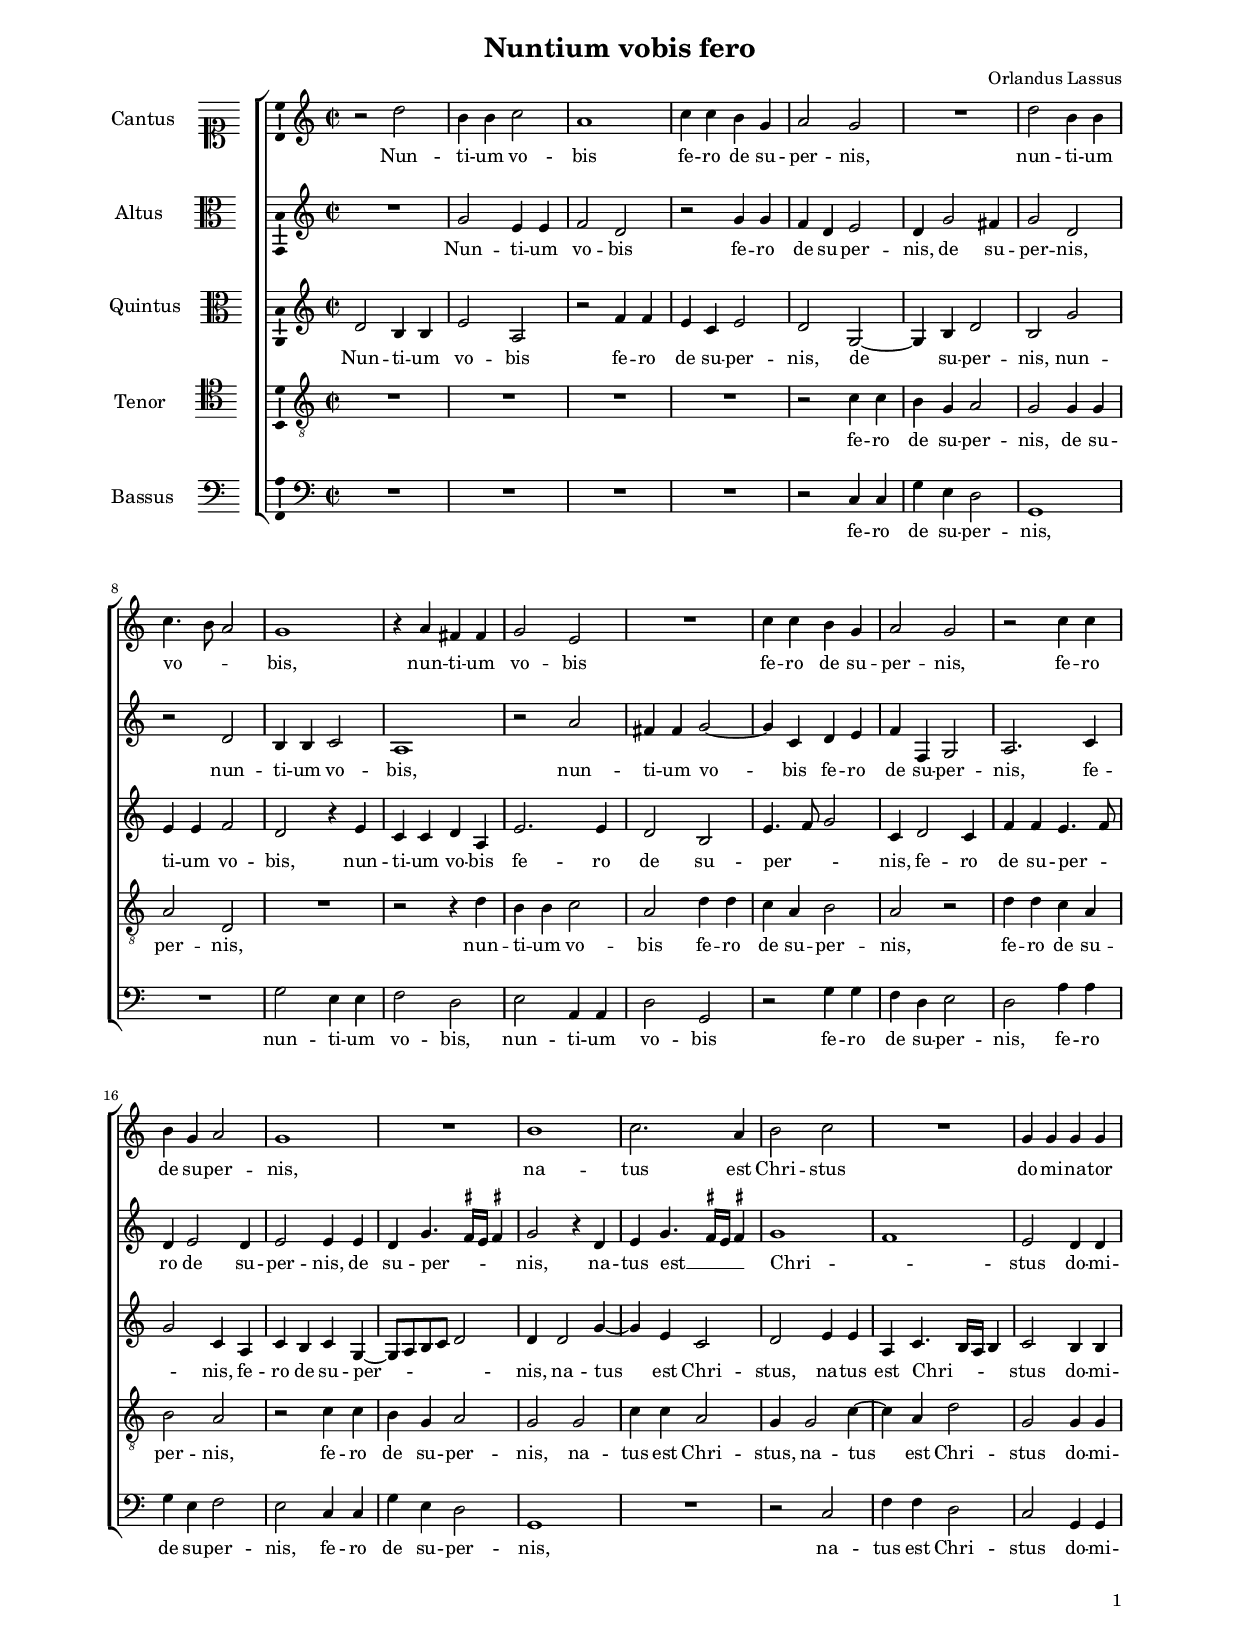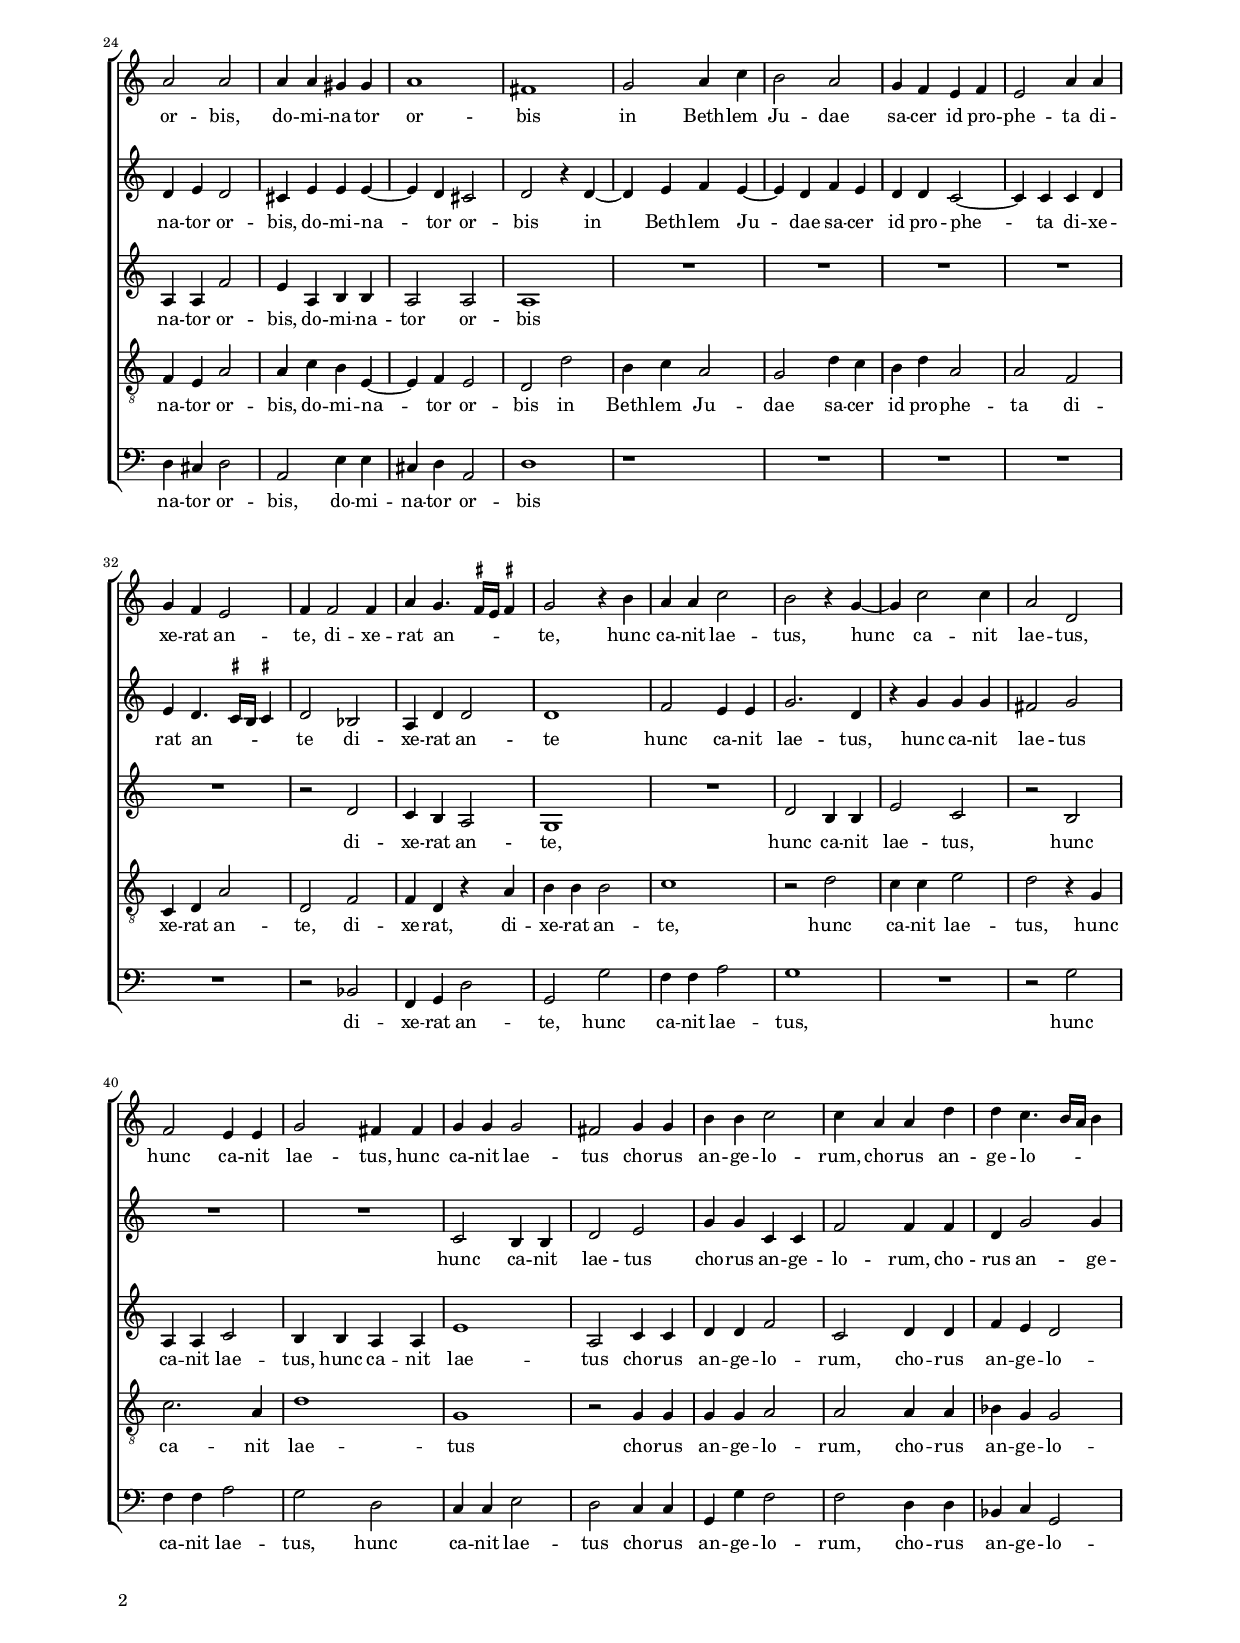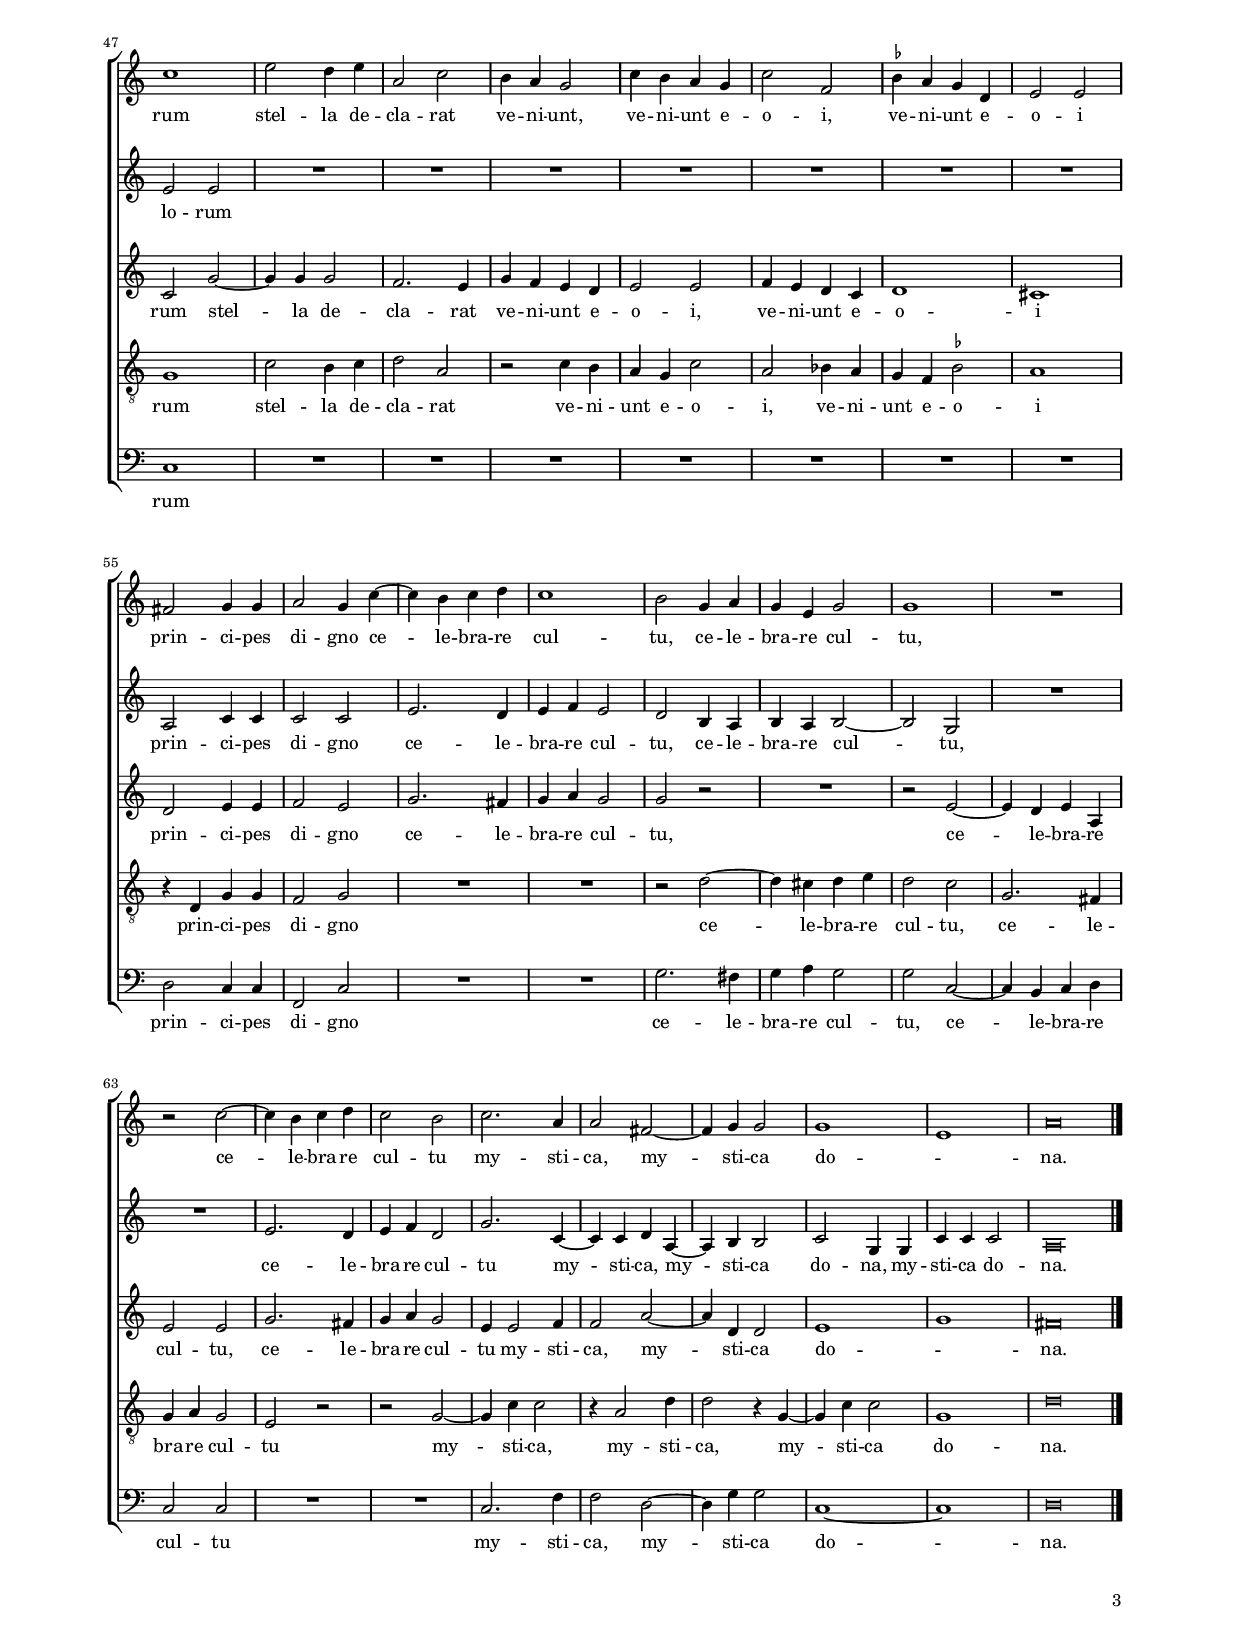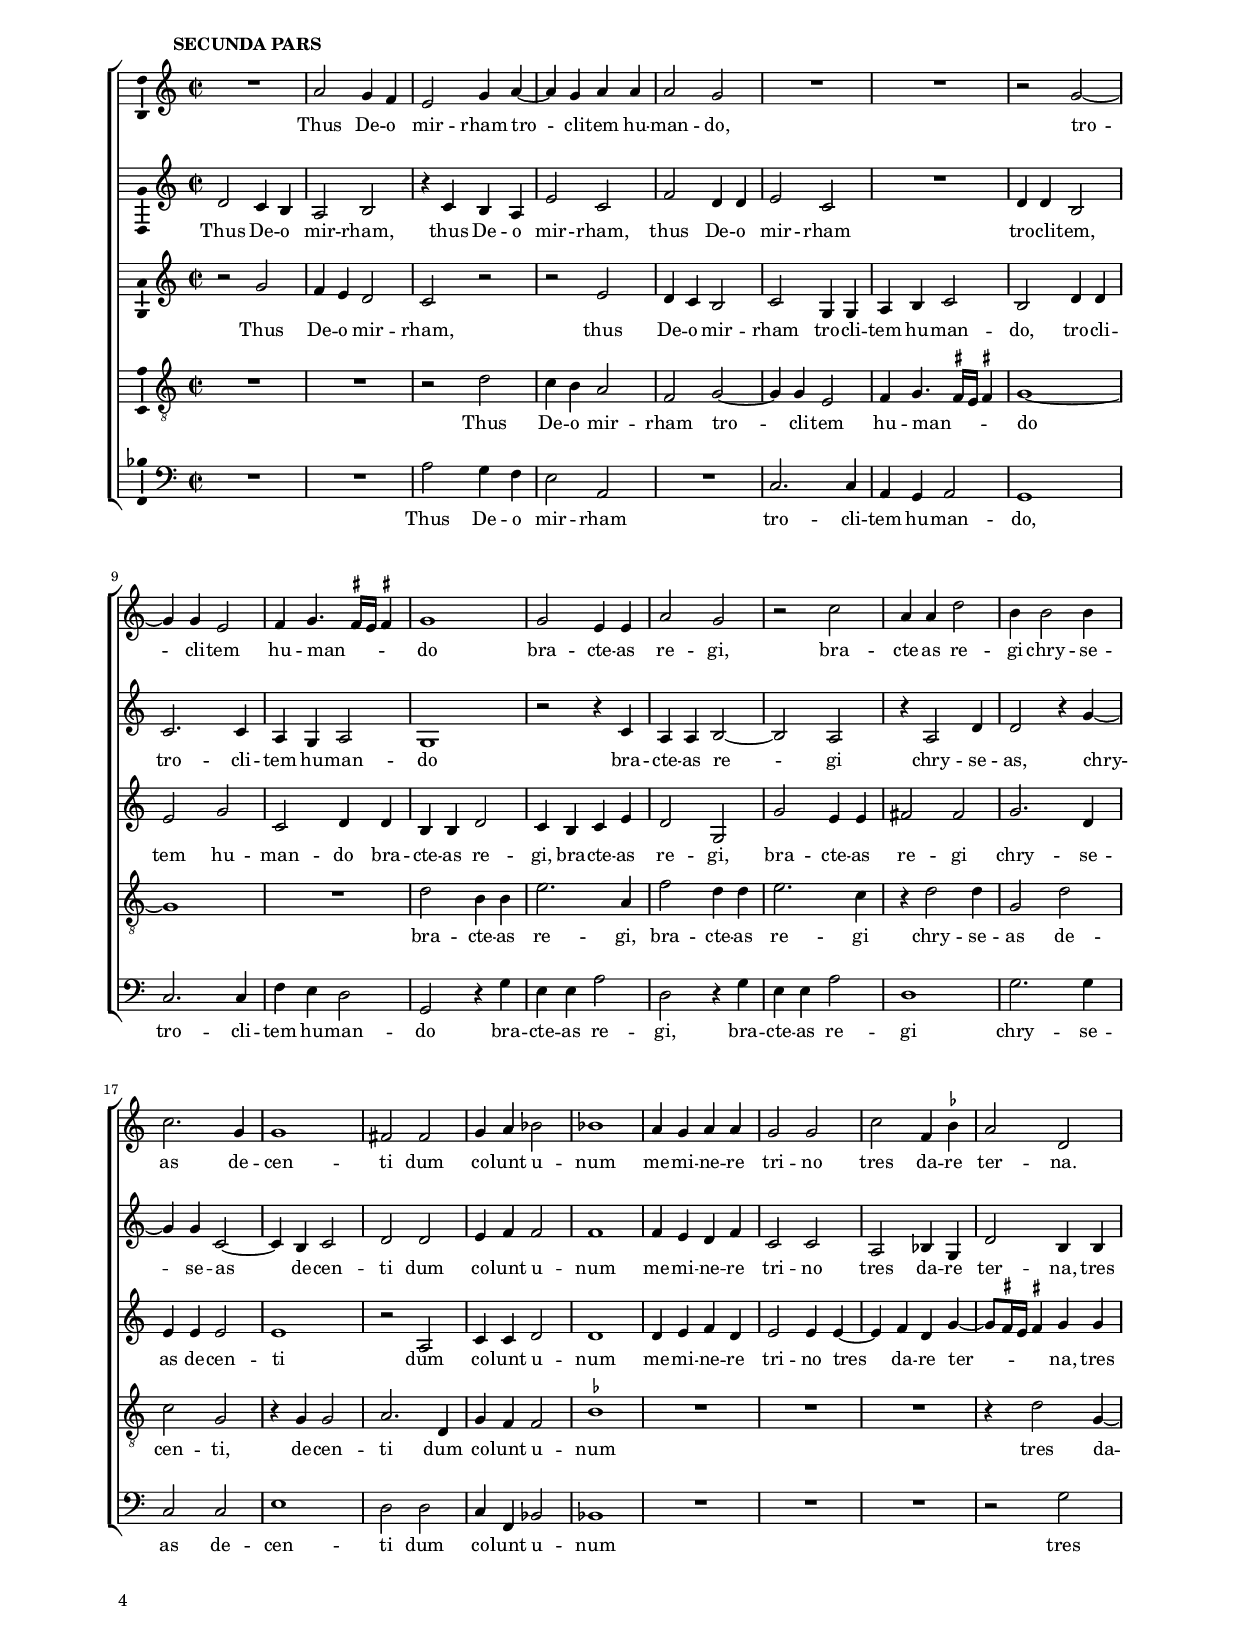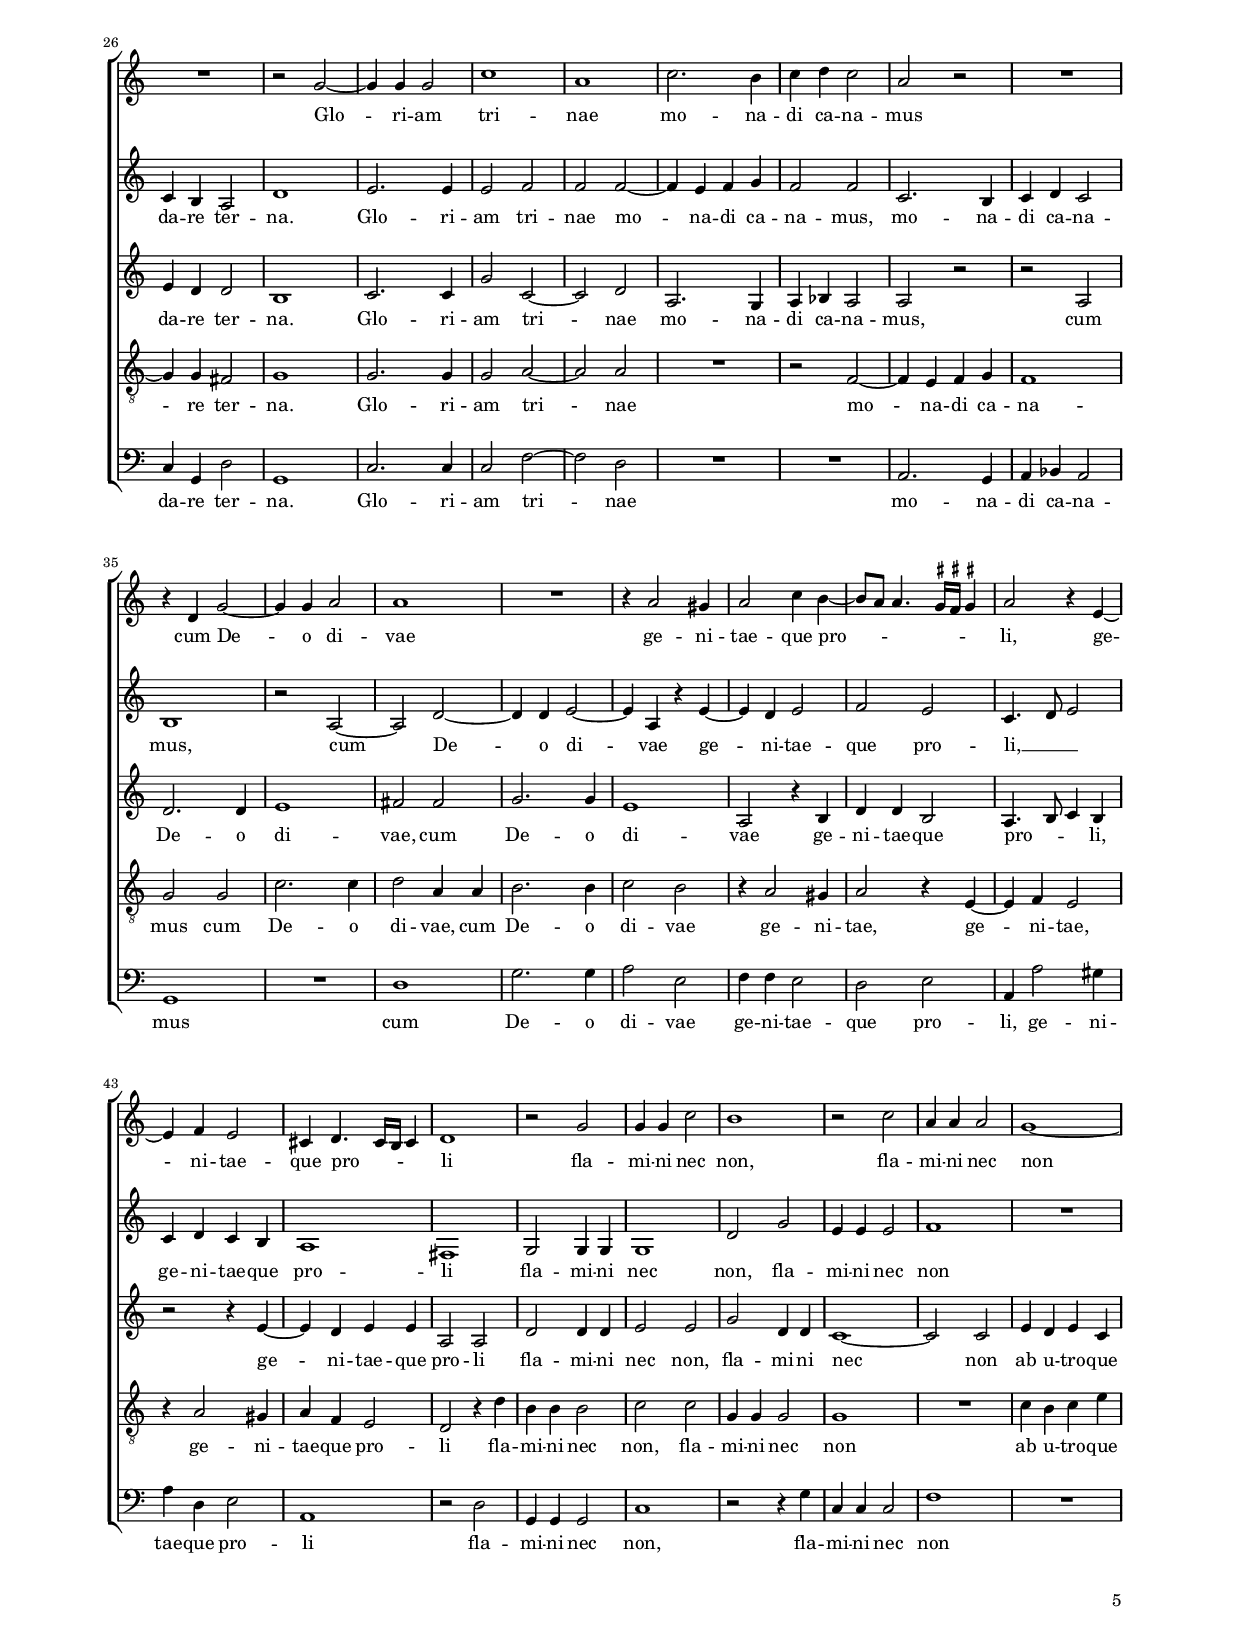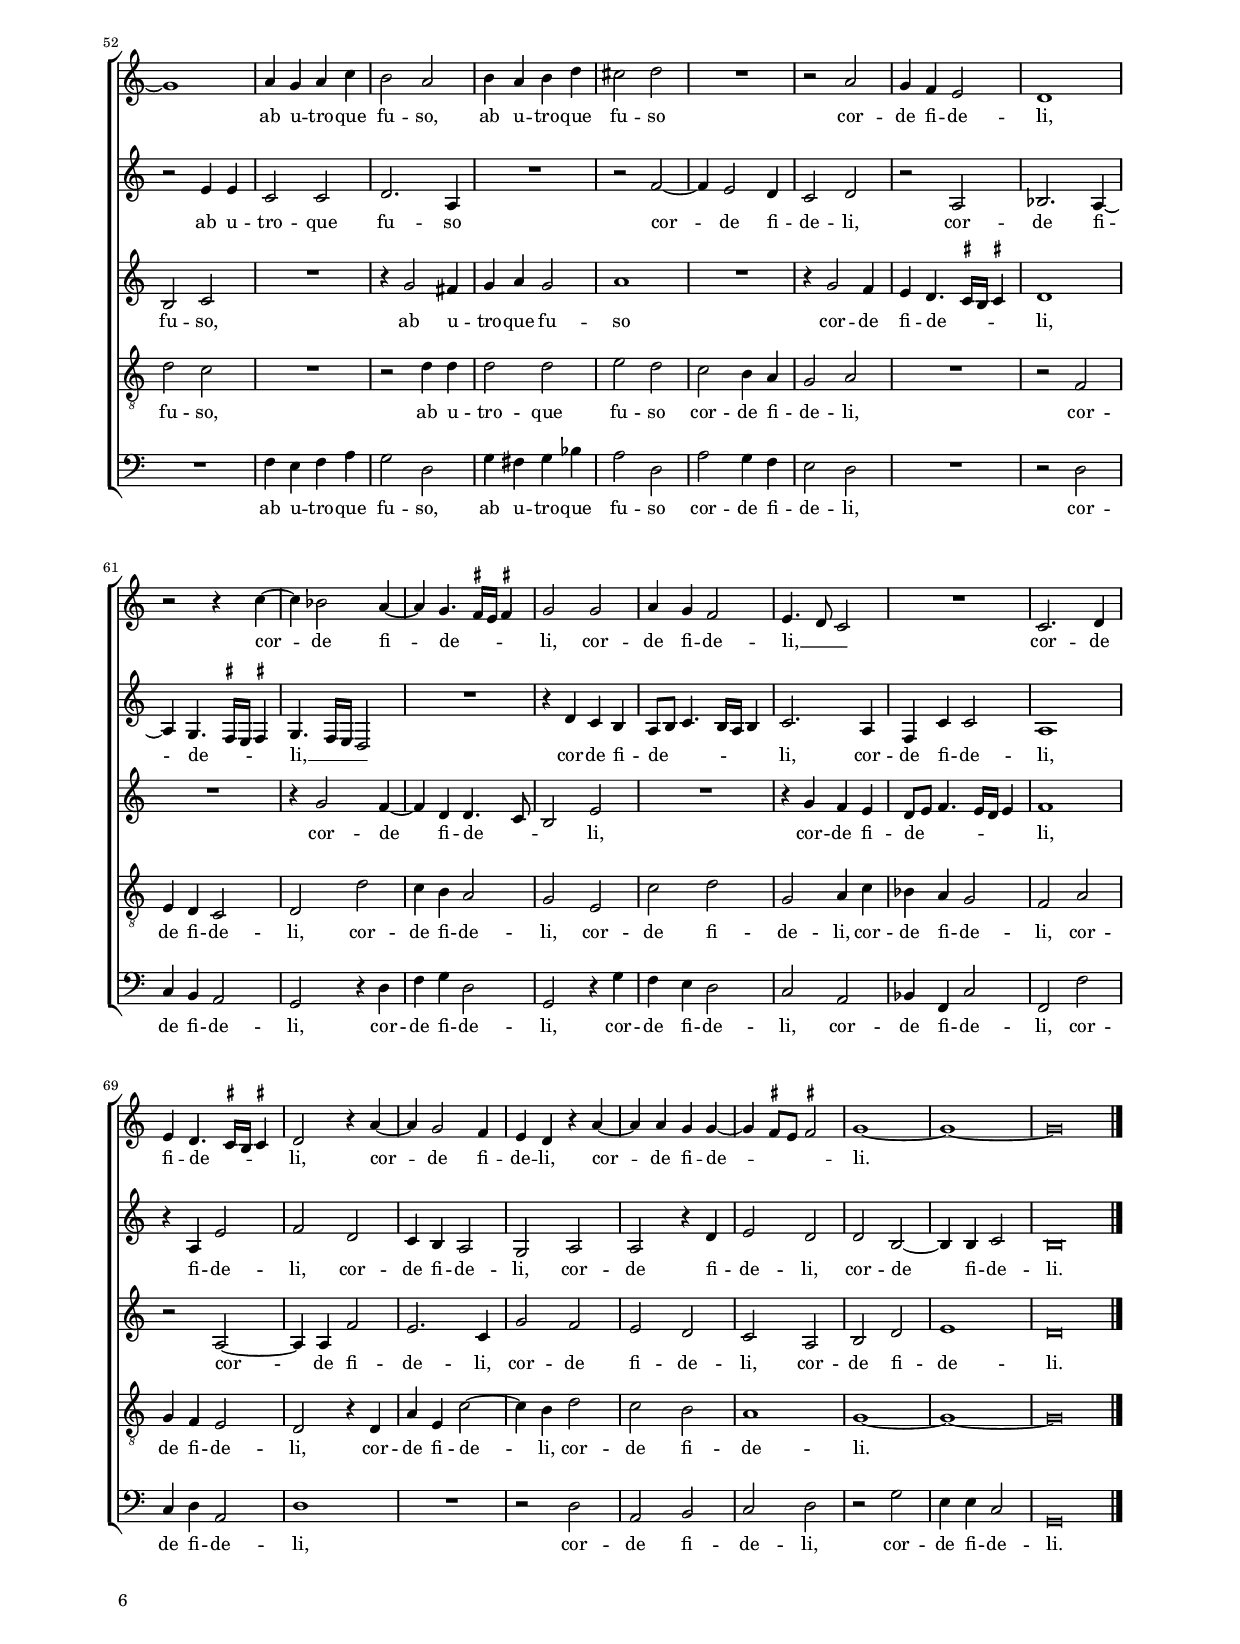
\header
{
  title="Nuntium vobis fero"
  composer="Orlandus Lassus"
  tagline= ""
}

\version "2.24.0"
\include "deutsch.ly"
#(set-global-staff-size 15)
% #(set-default-paper-size "letter")
#(ly:set-option 'point-and-click #f)

	
	ficta = { \once \set suggestAccidentals = ##t }
	
	forget = #(define-music-function (music) (ly:music?) #{
		\accidentalStyle forget
		$music
		\accidentalStyle default
		#})
	


\paper
	{
	top-margin = 1.8 \cm
	bottom-margin = 1.2 \cm
	left-margin = 2 \cm
	right-margin = 2 \cm
	ragged-bottom = ##f
	ragged-last-bottom = ##f
	print-page-number = ##f
	score-system-spacing = #'((basic-distance . 16) (minimum-distance . 14) (padding . 5) (strechability . 150))
	system-system-spacing = #'((basic-distance . 16) (minimum-distance . 14) (padding . 5) (strechability . 150))
	oddFooterMarkup=\markup   \fill-line { "" \fromproperty #'page:page-number-string }
	evenFooterMarkup=\markup  \fill-line { \fromproperty #'page:page-number-string "" }
	last-bottom-spacing = #'((basic-distance . 12) (minimum-distance . 7) (padding . 4))
	systems-per-page = 3
%	min-systems-per-page = 3
	}

global = {
	\key c \major
	\time 2/2
	\skip 1*70
	\set Score.measureLength = #(ly:make-moment 2/1)
	\skip 1*2 \bar "|." \pageBreak
	}
	

incipitcantus = \markup { \score {
	{
	\set Staff.instrumentName = \markup { \fontsize #1 "Cantus" }
	\key c \major
	\clef soprano
	s4 \bar ""
	}
	\layout  {
	raggedright = ##t
	indent = 1.8 \cm
	line-width = 2.5 \cm
	\context { \Staff \remove Time_signature_engraver }
	\override Staff.Clef.Y-extent = #'(0 . 0)
	}} \hspace #1 }
      
      
incipitaltus = \markup { \score {
	{
	\set Staff.instrumentName = \markup { \fontsize #1 "Altus" }
	\key c \major
	\clef alto
	s4 \bar ""
	}
	\layout  {
	raggedright = ##t
	indent = 1.8 \cm
	line-width = 2.5 \cm
	\context { \Staff \remove Time_signature_engraver }
	\override Staff.Clef.Y-extent = #'(0 . 0)
	}} \hspace #1 }

      
incipitquintus = \markup { \score {
	{
	\set Staff.instrumentName = \markup { \fontsize #1 "Quintus" }
	\key c \major
	\clef alto
	s4 \bar ""
	}
	\layout  {
	raggedright = ##t
	indent = 1.8 \cm
	line-width = 2.5 \cm
	\context { \Staff \remove Time_signature_engraver }
	\override Staff.Clef.Y-extent = #'(0 . 0)
	}} \hspace #1 }


incipittenor = \markup { \score {
	{
	\set Staff.instrumentName = \markup { \fontsize #1 "Tenor" }
	\key c \major
	\clef tenor
	s4 \bar ""
	}
	\layout  {
	raggedright = ##t
	indent = 1.8 \cm
	line-width = 2.5 \cm
	\context { \Staff \remove Time_signature_engraver }
	\override Staff.Clef.Y-extent = #'(0 . 0)
	}} \hspace #1 }
      
      
incipitbassus = \markup { \score {
	{
	\set Staff.instrumentName = \markup { \fontsize #1 "Bassus" }
	\key c \major
	\clef bass
	s4 \bar ""
	}
	\layout  {
	raggedright = ##t
	indent = 1.8 \cm
	line-width = 2.5 \cm
	\context { \Staff \remove Time_signature_engraver }
	\override Staff.Clef.Y-extent = #'(0 . 0)
	}} \hspace #1 }


cantus =  \relative c''
	{
	r2 d h4 h c2
	a1 c4 c h g
	a2 g R1
	d'2 h4 h c4. h8 a2
%5
	g1 r4 a fis fis |
	g2 e R1
	c'4 c h g a2 g
	r2 c4 c h g a2
	g1 R
%10
	h1 c2. a4 |
	h2 c R1
	g4 g g g a2 a
	a4 a gis gis a1
	fis1 g2 a4 c
%15
	h2 a g4 f e f |
	e2 a4 a g f e2
	f4 f2 f4 a g4. \ficta fis16 e \ficta fis!4
	g2 r4 h a a c2
	h2 r4 g4~ g4 c2 c4
%20
	a2 d, f e4 e |
	g2 fis4 fis g g g2
	fis2 g4 g h h c2
	c4 a a d d c4. h16 a h4
	c1 e2 d4 e
%25
	a,2 c h4 a g2 |
	c4 h a g c2 f,
	\ficta b4 a g d e2 e
	fis2 g4 g a2 g4 c~
	c4 h c d c1
%30
	h2 g4 a g e g2 |
	g1 R
	r2 c2~ c4 h4 c d
	c2 h c2. a4
	a2 fis~ fis4 g4 g2
%35
	g1 e |
	a\breve |
	}


altus =  \relative c'
	{
	R1 g'2 e4 e
	f2 d r g4 g
	f4 d e2 d4 g2 fis4
	g2 d r d
%5
	h4 h c2 a1 |
	r2 a' fis4 fis g2~
	g4 c, d e f f, g2
	a2. c4 d e2 d4
	e2 e4 e d g4. \ficta fis16 e \ficta fis!4
%10
	g2 r4 d e g4. \ficta fis16 e \ficta fis!4 |
	g1 f
	e2 d4 d d e d2
	cis4 e e e~ e4 d4 cis!2
	d2 r4 d~ d4 e4 f e~
%15
	e4 d f e d d c2~ |
	c4 c c d e d4. \ficta cis16 h \ficta cis!4
	d2 b a4 d d2
	d1 f2 e4 e
	g2. d4 r g g g
%20
	fis2 g R1 |
	R1 c,2 h4 h
	d2 e g4 g c, c
	f2 f4 f d g2 g4
	e2 e R1
%25
	R1 R |
	R1 R
	R1 R
	a,2 c4 c c2 c
	e2. d4 e4 f e2
%30
	d2 h4 a h a h2~ |
	h2 g R1
	R1 e'2. d4
	e4 f d2 g2. c,4~
	c4 c d a~ a4 h4 h2
%35
	c2 g4 g c c c2 |
	a\breve |
	}


quintus =  \relative c'
	{
	d2 h4 h e2 a,
	r2 f'4 f e c e2
	d2 g,2~ g4 h4 d2
	h2 g' e4 e f2
%5
	d2 r4 e c c d a |
	e'2. e4 d2 h
	e4. f8 g2 c,4 d2 c4
	f4 f e4. f8 g2 c,4 a
	c4 h c g~ g8 a8 h c d2
%10
	d4 d2 g4~ g4 e4 c2 |
	d2 e4 e a, c4. h16 a h4
	c2 h4 h a a f'2
	e4 a, h h a2 a
	a1 R
%15
	R1 R |
	R1 R
	r2 d c4 h a2
	g1 R
	d'2 h4 h e2 c
%20
	r2 h a4 a c2 |
	h4 h a a e'1
	a,2 c4 c d d f2
	c2 d4 d f e d2
	c2 g'2~ g4 g4 g2
%25
	f2. e4 g f e d |
	e2 e f4 e d c
	d1 cis
	d2 e4 e f2 e
	g2. fis4 g a g2
%30
	g2 r R1 |
	r2 e~ e4 d4 e a,
	e'2 e g2. fis4
	g4 a g2 e4 e2 f4
	f2 a~ a4 d,4 d2
%35
	e1 g |
	fis\breve |
	}


tenor  =  \relative c'
	{
	R1 R
	R1 R
	r2 c4 c h g a2
	g2 g4 g a2 d,
%5
	R1 r2 r4 d' |
	h4 h c2 a d4 d
	c4 a h2 a r
	d4 d c a h2 a
	r2 c4 c h g a2
%10
	g2 g c4 c a2 |
	g4 g2 c4~ c4 a4 d2
	g,2 g4 g f e a2
	a4 c h e,~ e4 f4 e2
	d2 d' h4 c a2
%15
	g2 d'4 c h d a2 |
	a2 f c4 d a'2
	d,2 f f4 d r a' 
	h4 h h2 c1
	r2 d c4 c e2
%20
	d2 r4 g, c2. a4 |
	d1 g,
	r2 g4 g g g a2
	a2 a4 a b g g2
	g1 c2 h4 c
%25
	d2 a r c4 h |
	a4 g c2 a b4 a
	g4 f \ficta b2 a1
	r4 d, g g f2 g
	R1 R
%30
	r2 d'~ d4 cis4 d e |
	d2 c g2. fis4
	g4 a g2 e r
	r2 g~ g4 c4 c2
	r4 a2 d4 d2 r4 g,~
%35
	g4 c c2 g1 |
	d'\breve |
	}


bassus  =  \relative c
	{
	R1 R
	R1 R
	r2 c4 c g' e d2
	g,1 R
%5
	g'2 e4 e f2 d |
	e2 a,4 a d2 g,
	r2 g'4 g f d e2
	d2 a'4 a g e f2
	e2 c4 c g' e d2
%10
	g,1 R |
	r2 c f4 f d2
	c2 g4 g d' cis d2
	a2 e'4 e cis d a2
	d1 r
%15
	R1 R |
	R1 R
	r2 b f4 g d'2
	g,2 g' f4 f a2
	g1 R
%20
	r2 g f4 f a2 |
	g2 d c4 c e2
	d2 c4 c g g' f2
	f2 d4 d b c g2
	c1 R
%25
	R1 R |
	R1 R
	R1 R
	d2 c4 c f,2 c'
	R1 R
%30
	g'2. fis4 g a g2 |
	g2 c,~ c4 h4 c d
	c2 c R1
	R1 c2. f4
	f2 d~ d4 g4 g2
%35
	c,1~ c1 |
	d\breve |
	}


lyricscantus = \lyricmode {
	Nun -- ti -- um vo -- bis fe -- ro de su -- per -- nis,
	nun -- ti -- um vo -- _ _ bis,
	nun -- ti -- um vo -- bis fe -- ro de su -- per -- nis,
	fe -- ro de su -- per -- nis,
	na -- tus est Chri -- stus do -- mi -- na -- tor or -- bis,
	do -- mi -- na -- tor or -- bis
	in Beth -- lem Ju -- dae
	sa -- cer id pro -- phe -- ta di -- xe -- rat an -- te,
	di -- xe -- rat an -- _ _ _ te,
	hunc ca -- nit lae -- tus,
	hunc ca -- nit lae -- tus,
	hunc ca -- nit lae -- tus,
	hunc ca -- nit lae -- tus cho -- rus an -- ge -- lo -- rum,
	cho -- rus an -- ge -- lo -- _ _ _ rum
	stel -- la de -- cla -- rat ve -- ni -- unt,
	ve -- ni -- unt e -- o -- i,
	ve -- ni -- unt e -- o -- i
	prin -- ci -- pes di -- gno ce -- le -- bra -- re cul -- tu,
	ce -- le -- bra -- re cul -- tu,
	ce -- le -- bra -- re cul -- tu
	my -- sti -- ca,
	my -- sti -- ca do -- _ na.
	}


lyricsaltus = \lyricmode {
	Nun -- ti -- um vo -- bis fe -- ro de su -- per -- nis,
	de su -- per -- nis,
	nun -- ti -- um vo -- bis,
	nun -- ti -- um vo -- bis fe -- ro de su -- per -- nis,
	fe -- ro de su -- per -- nis,
	de su -- per -- _ _ _ nis,
	na -- tus est __ _ _ _ Chri -- _ stus do -- mi -- na -- tor or -- bis,
	do -- mi -- na -- tor or -- bis
	in Beth -- lem Ju -- dae
	sa -- cer id pro -- phe -- ta di -- xe -- rat an -- _ _ _ te
	di -- xe -- rat an -- te
	hunc ca -- nit lae -- tus,
	hunc ca -- nit lae -- tus
	hunc ca -- nit lae -- tus cho -- rus an -- ge -- lo -- rum,
	cho -- rus an -- ge -- lo -- rum
	prin -- ci -- pes di -- gno ce -- le -- bra -- re cul -- tu,
	ce -- le -- bra -- re cul -- tu,
	ce -- le -- bra -- re cul -- tu
	my -- sti -- ca,
	my -- sti -- ca do -- na,
	my -- sti -- ca do -- na.
	}


lyricsquintus = \lyricmode {
	Nun -- ti -- um vo -- bis fe -- ro de su -- per -- nis,
	de su -- per -- nis,
	nun -- ti -- um vo -- bis,
	nun -- ti -- um vo -- bis fe -- ro de su -- per -- _ _ nis,
	fe -- ro de su -- per -- _ _ nis,
	fe -- ro de su -- per -- _ _ _ _ nis,
	na -- tus est Chri -- stus,
	na -- tus est Chri -- _ _ _ stus do -- mi -- na -- tor or -- bis,
	do -- mi -- na -- tor or -- bis
	di -- xe -- rat an -- te,
	hunc ca -- nit lae -- tus,
	hunc ca -- nit lae -- tus,
	hunc ca -- nit lae -- tus cho -- rus an -- ge -- lo -- rum,
	cho -- rus an -- ge -- lo -- rum
	stel -- la de -- cla -- rat ve -- ni -- unt e -- o -- i,
	ve -- ni -- unt e -- o -- i
	prin -- ci -- pes di -- gno ce -- le -- bra -- re cul -- tu,
	ce -- le -- bra -- re cul -- tu,
	ce -- le -- bra -- re cul -- tu
	my -- sti -- ca,
	my -- sti -- ca do -- _ na.
	}


lyricstenor = \lyricmode {
	fe -- ro de su -- per -- nis,
	de su -- per -- nis,
	nun -- ti -- um vo -- bis fe -- ro de su -- per -- nis,
	fe -- ro de su -- per -- nis,
	fe -- ro de su -- per -- nis,
	na -- tus est Chri -- stus,
	na -- tus est Chri -- stus do -- mi -- na -- tor or -- bis,
	do -- mi -- na -- tor or -- bis
	in Beth -- lem Ju -- dae
	sa -- cer id pro -- phe -- ta di -- xe -- rat an -- te,
	di -- xe -- rat,
	di -- xe -- rat an -- te,
	hunc ca -- nit lae -- tus,
	hunc ca -- nit lae -- tus
	cho -- rus an -- ge -- lo -- rum,
	cho -- rus an -- ge -- lo -- rum
	stel -- la de -- cla -- rat ve -- ni -- unt e -- o -- i,
	ve -- ni -- unt e -- o -- i
	prin -- ci -- pes di -- gno ce -- le -- bra -- re cul -- tu,
	ce -- le -- bra -- re cul -- tu
	my -- sti -- ca,
	my -- sti -- ca,
	my -- sti -- ca do -- na.
	}


lyricsbassus = \lyricmode {
	fe -- ro de su -- per -- nis,
	nun -- ti -- um vo -- bis,
	nun -- ti -- um vo -- bis fe -- ro de su -- per -- nis,
	fe -- ro de su -- per -- nis,
	fe -- ro de su -- per -- nis,
	na -- tus est Chri -- stus do -- mi -- na -- tor or -- bis,
	do -- mi -- na -- tor or -- bis
	di -- xe -- rat an -- te,
	hunc ca -- nit lae -- tus,
	hunc ca -- nit lae -- tus,
	hunc ca -- nit lae -- tus
	cho -- rus an -- ge -- lo -- rum,
	cho -- rus an -- ge -- lo -- rum
	prin -- ci -- pes di -- gno ce -- le -- bra -- re cul -- tu,
	ce -- le -- bra -- re cul -- tu
	my -- sti -- ca,
	my -- sti -- ca do -- na.
	}


\score
{  
	\transpose c c {
	\new ChoirStaff \with { \override StaffGrouper.staff-staff-spacing.basic-distance = #12 }
	<<

	\new Staff << \global
	\new Voice="v1" {
		\set Staff.instrumentName=\incipitcantus
		\set Staff.midiInstrument = "reed organ"
		\clef violin
		\cantus }
	\new Lyrics \lyricsto "v1" {\lyricscantus }
	>>


	\new Staff << \global
	\new Voice="v2" {
		\set Staff.instrumentName=\incipitaltus
		\set Staff.midiInstrument = "reed organ"
		\clef violin 
		\altus}
	\new Lyrics \lyricsto "v2" {\lyricsaltus }
	>>


	\new Staff << \global
	\new Voice="v5" {
		\set Staff.instrumentName=\incipitquintus
		\set Staff.midiInstrument = "reed organ"
		\clef violin
		\quintus}
	\new Lyrics \lyricsto "v5" {\lyricsquintus }
	>>


	\new Staff << \global
	\new Voice="v3" {
		\set Staff.instrumentName=\incipittenor
		\set Staff.midiInstrument = "reed organ"
		\clef "G_8"
		\tenor }
	\new Lyrics \lyricsto "v3" {\lyricstenor }
	>>


	\new Staff << \global
	\new Voice="v4" {
		\set Staff.instrumentName=\incipitbassus
		\set Staff.midiInstrument = "reed organ"
		\clef bass
		\bassus }
	\new Lyrics \lyricsto "v4" {\lyricsbassus}
	>>

	>>
	} % transpose

	\layout
	{
	indent = 2.5 \cm
	\context { \Staff \override TimeSignature.break-visibility = #end-of-line-invisible }
%	\context { \Lyrics \override VerticalAxisGroup.nonstaff-relatedstaff-spacing.padding = #2 }
	\context { \Staff \consists Ambitus_engraver }
	\context { \Score \override BarNumber.padding = #2 }
	\context { \Voice \override NoteHead.style = #'baroque }
	}


\midi
	{
    	\tempo 2 = 80
	}

}

%%%%%%%%%%%%%%%%%%%%  PARS SECUNDA


global = {
	\key c \major
	\time 2/2
	\skip 1*76
	\set Score.measureLength = #(ly:make-moment 2/1)
	\skip 1*2 \bar "|."
	}


cantus =  \relative c''
	{
	R1 a2 g4 f
	e2 g4 a~ a4 g4 a a
	a2 g R1
	R1 r2 g~
%5
	g4 g e2 f4 g4. \ficta fis16 e \ficta fis!4 |
	g1 g2 e4 e
	a2 g r c
	a4 a d2 h4 h2 h4
	c2. g4 g1
%10
	fis2 fis g4 a b2 |
	b1 a4 g a a
	g2 g c f,4 \ficta b
	a2 d, R1
	r2 g~ g4 g4 g2
%15
	c1 a |
	c2. h4 c d c2
	a2 r R1
	r4 d, g2~ g4 g4 a2
	a1 R
%20
	r4 a2 gis4 a2 c4 h~ |
	h8 a a4. \ficta gis16 \ficta fis \ficta gis!4 a2 r4 e~
	e4 f e2 cis4 d4. cis16 h cis4
	d1 r2 g
	g4 g c2 h1
%25
	r2 c a4 a a2 |
	g1~ g1
	a4 g a c h2 a
	h4 a h d cis2 d
	R1 r2 a
%30
	g4 f e2 d1 |
	r2 r4 c'4~ c4 b2 a4~
	a4 g4. \ficta fis16 e \ficta fis!4 g2 g
	a4 g f2 e4. d8 c2
	R1 c2. d4
%35
	e4 d4. \ficta cis16 h \ficta cis!4 d2 r4 a'~
	a4 g2 f4 e d r a'~
	a4 a g g~ g4 \ficta fis8 e \ficta fis!2
	g1~ g1~
	g\breve |
	}


altus =  \relative c'
	{
	d2 c4 h a2 h
	r4 c h a e'2 c
	f2 d4 d e2 c
	R1 d4 d h2
%5
	c2. c4 a4 g a2 |
	g1 r2 r4 c
	a4 a h2~ h2 a2
	r4 a2 d4 d2 r4 g~
	g4 g c,2~ c4 h4 c2
%10
	d2 d e4 f f2 |
	f1 f4 e d f
	c2 c a b4 g
	d'2 h4 h c h a2
	d1 e2. e4
%15
	e2 f f f~ |
	f4 e f g f2 f
	c2. h4 c d c2
	h1 r2 a~
	a2 d~ d4 d4 e2~
%20
	e4 a, r e'~ e4 d4 e2 |
	f2 e c4. d8 e2
	c4 d c h a1
	fis1 g2 g4 g
	g1 d'2 g
%25
	e4 e e2 f1 |
	R1 r2 e4 e
	c2 c d2. a4
	R1 r2 f'~
	f4 e2 d4 c2 d
%30
	r2 a b2. a4~ |
	a4 g4. \ficta fis16 e \ficta fis!4 g4. f16 e d2
	R1 r4 d' c h
	a8 h c4. h16 a h4 c2. a4
	f4 c' c2 a1
%35
	r4 a e'2 f d |
	c4 h a2 g a
	a2 r4 d e2 d
	d2 h~ h4 h4 c2
	h\breve |
	}


quintus =  \relative c'
	{
	r2 g' f4 e d2
	c2 r r e
	d4 c h2 c g4 g
	a4 h c2 h d4 d
%5
	e2 g c, d4 d |
	h4 h d2 c4 h c e
	d2 g, g' e4 e
	fis2 fis g2. d4
	e4 e e2 e1
%10
	r2 a, c4 c d2 |
	d1 d4 e f d
	e2 e4 e~ e4 f4 d g~
	g8 \ficta fis16 e \ficta fis!4 g g e d d2
	h1 c2. c4
%15
	g'2 c,~ c2 d2 |
	a2. g4 a b a2
	a2 r r a
	d2. d4 e1
	fis2 fis g2. g4
%20
	e1 a,2 r4 h |
	d4 d h2 a4. h8 c4 h
	r2 r4 e~ e4 d4 e e
	a,2 a d d4 d
	e2 e g d4 d
%25
	c1~ c2 c2 |
	e4 d e c h2 c
	R1 r4 g'2 fis4
	g4 a g2 a1
	R1 r4 g2 f4
%30
	e4 d4. \ficta cis16 h \ficta cis!4 d1 |
	R1 r4 g2 f4~
	f4 d d4. c8 h2 e
	R1 r4 g f e
	d8 e f4. e16 d e4 f1
%35
	r2 a,2~ a4 a4 f'2 |
	e2. c4 g'2 f
	e2 d c a
	h2 d e1
	d\breve |
	}


tenor  =  \relative c'
	{
	R1 R
	r2 d c4 h a2
	f2 g~ g4 g4 e2
	f4 g4. \ficta fis16 e \ficta fis!4 g1~
%5
	g1 R |
	d'2 h4 h e2. a,4
	f'2 d4 d e2. c4
	r4 d2 d4 g,2 d'
	c2 g r4 g g2
%10
	a2. d,4 g f f2 |
	\ficta b1 R
	R1 R
	r4 d2 g,4~ g4 g4 fis2
	g1 g2. g4
%15
	g2 a~ a2 a2 |
	R1 r2 f~
	f4 e f g f1
	g2 g c2. c4
	d2 a4 a h2. h4
%20
	c2 h r4 a2 gis4 |
	a2 r4 e~ e4 f4 e2
	r4 a2 gis4 a f e2
	d2 r4 d' h h h2
	c2 c g4 g g2
%25
	g1 R |
	c4 h c e d2 c
	R1 r2 d4 d
	d2 d e d
	c2 h4 a g2 a
%30
	R1 r2 f |
	e4 d c2 d d'
	c4 h a2 g e
	c'2 d g, a4 c
	b4 a g2 f a
%35
	g4 f e2 d r4 d |
	a'4 e c'2~ c4 h4 d2
	c2 h a1
	g1~ g1~
	g\breve |
	}


bassus  =  \relative c
	{
	R1 R
	a'2 g4 f e2 a,
	R1 c2. c4
	a4 g a2 g1
%5
	c2. c4 f e d2 |
	g,2 r4 g' e e a2
	d,2 r4 g e e a2
	d,1 g2. g4
	c,2 c e1
%10
	d2 d c4 f, b2 |
	b1 R
	R1 R
	r2 g' c,4 g d'2
	g,1 c2. c4
%15
	c2 f~ f2 d2 |
	R1 R
	a2. g4 a b a2
	g1 R
	d'1 g2. g4
%20
	a2 e f4 f e2 |
	d2 e a,4 a'2 gis4
	a4 d, e2 a,1
	r2 d g,4 g g2
	c1 r2 r4 g'
%25
	c,4 c c2 f1 |
	R1 R
	f4 e f a g2 d
	g4 fis g b a2 d,
	a'2 g4 f e2 d
%30
	R1 r2 d |
	c4 h a2 g r4 d'
	f4 g d2 g, r4 g'
	f4 e d2 c a
	b4 f c'2 f, f'
%35
	c4 d a2 d1 |
	R1 r2 d
	a2 h c d
	r2 g e4 e c2
	g\breve |
	}


lyricscantus = \lyricmode {
	Thus De -- o mir -- rham
	tro -- cli -- tem hu -- man -- do,
	tro -- cli -- tem hu -- man -- _ _ _ do
	bra -- cte -- as re -- gi,
	bra -- cte -- as re -- gi
	chry -- se -- as de -- cen -- ti
	dum co -- lunt u -- num
	me -- mi -- ne -- re tri -- no
	tres da -- re ter -- na.
	Glo -- ri -- am tri -- nae mo -- na -- di ca -- na -- mus
	cum De -- o di -- vae ge -- ni -- tae -- que pro -- _ _ _ _ _ li,
	ge -- ni -- tae -- que pro -- _ _ _ li
	fla -- mi -- ni nec non,
	fla -- mi -- ni nec non
	ab u -- tro -- que fu -- so,
	ab u -- tro -- que fu -- so
	cor -- de fi -- de -- li,
	cor -- de fi -- de -- _ _ _ li,
	cor -- de fi -- de -- li, __ _ _
	cor -- de fi -- de -- _ _ _ li,
	cor -- de fi -- de -- li,
	 cor -- de fi -- de -- _ _ _ li.
	}


lyricsaltus = \lyricmode {
	Thus De -- o mir -- rham,
	thus De -- o mir -- rham,
	thus De -- o mir -- rham
	tro -- cli -- tem,
	tro -- cli -- tem hu -- man -- do
	bra -- cte -- as re -- gi chry -- se -- as,
	chry -- se -- as de -- cen -- ti
	dum co -- lunt u -- num
	me -- mi -- ne -- re tri -- no
	tres da -- re ter -- na,
	tres da -- re ter -- na.
	Glo -- ri -- am tri -- nae mo -- na -- di ca -- na -- mus,
	mo -- na -- di ca -- na -- mus,
	cum De -- o di -- vae ge -- ni -- tae -- que pro -- li, __ _ _
	ge -- ni -- tae -- que pro -- li
	fla -- mi -- ni nec non,
	fla -- mi -- ni nec non
	ab u -- tro -- que fu -- so
	cor -- de fi -- de -- li,
	cor -- de fi -- de -- _ _ _ li, __ _ _ _
	cor -- de fi -- de -- _ _ _ _ _ li,
	cor -- de fi -- de -- li,
	fi -- de -- li,
	cor -- de fi -- de -- li,
	cor -- de fi -- de -- li,
	cor -- de fi -- de -- li.
	}


lyricsquintus = \lyricmode {
	Thus De -- o mir -- rham,
	thus De -- o mir -- rham
	tro -- cli -- tem hu -- man -- do,
	tro -- cli -- tem hu -- man -- do
	bra -- cte -- as re -- gi,
	bra -- cte -- as re -- gi,
	bra -- cte -- as re -- gi
	chry -- se -- as de -- cen -- ti
	dum co -- lunt u -- num
	me -- mi -- ne -- re tri -- no
	tres da -- re ter -- _ _ _ na,
	tres da -- re ter -- na.
	Glo -- ri -- am tri -- nae mo -- na -- di ca -- na -- mus,
	cum De -- o di -- vae,
	cum De -- o di -- vae ge -- ni -- tae -- que pro -- _ _ li,
	ge -- ni -- tae -- que pro -- li
	fla -- mi -- ni nec non,
	fla -- mi -- ni nec non
	ab u -- tro -- que fu -- so,
	ab u -- tro -- que fu -- so
	cor -- de fi -- de -- _ _ _ li,
	cor -- de fi -- de -- _ _ li,
	cor -- de fi -- de -- _ _ _ _ _ li,
	cor -- de fi -- de -- li,
	cor -- de fi -- de -- li,
	cor -- de fi -- de -- li.
	}


lyricstenor = \lyricmode {
	Thus De -- o mir -- rham
	tro -- cli -- tem hu -- man -- _ _ _ do
	bra -- cte -- as re -- gi,
	bra -- cte -- as re -- gi
	chry -- se -- as de -- cen -- ti,
	de -- cen -- ti
	dum co -- lunt u -- num
	tres da -- re ter -- na.
	Glo -- ri -- am tri -- nae mo -- na -- di ca -- na -- mus
	cum De -- o di -- vae,
	cum De -- o di -- vae
	ge -- ni -- tae,
	ge -- ni -- tae,
	ge -- ni -- tae -- que pro -- li
	fla -- mi -- ni nec non,
	fla -- mi -- ni nec non
	ab u -- tro -- que fu -- so,
	ab u -- tro -- que fu -- so
	cor -- de fi -- de -- li,
	cor -- de fi -- de -- li,
	cor -- de fi -- de -- li,
	cor -- de fi -- de -- li,
	cor -- de fi -- de -- li,
	cor -- de fi -- de -- li,
	cor -- de fi -- de -- li,
	cor -- de fi -- de -- li.
	}


lyricsbassus = \lyricmode {
	Thus De -- o mir -- rham
	tro -- cli -- tem hu -- man -- do,
	tro -- cli -- tem hu -- man -- do
	bra -- cte -- as re -- gi,
	bra -- cte -- as re -- gi
	chry -- se -- as de -- cen -- ti
	dum co -- lunt u -- num
	tres da -- re ter -- na.
	Glo -- ri -- am tri -- nae mo -- na -- di ca -- na -- mus
	cum De -- o di -- vae ge -- ni -- tae -- que pro -- li,
	ge -- ni -- tae -- que pro -- li
	fla -- mi -- ni nec non,
	fla -- mi -- ni nec non
	ab u -- tro -- que fu -- so,
	ab u -- tro -- que fu -- so
	cor -- de fi -- de -- li,
	cor -- de fi -- de -- li,
	cor -- de fi -- de -- li,
	cor -- de fi -- de -- li,
	cor -- de fi -- de -- li,
	cor -- de fi -- de -- li,
	cor -- de fi -- de -- li,
	cor -- de fi -- de -- li.
	}


\score
	{  
	\transpose c c {
	\new ChoirStaff \with { \override StaffGrouper.staff-staff-spacing.basic-distance = #12 }
	<<

	\new Staff <<\global
	\new Voice="v1" {
	  %\set Staff.instrumentName=Cantus
		\set Staff.midiInstrument = "reed organ"
		\clef violin
		\cantus }
	\new Lyrics \lyricsto "v1" {\lyricscantus }
	>>


	\new Staff << \global
	\new Voice="v2" {
	  %\set Staff.instrumentName=Altus
		\set Staff.midiInstrument = "reed organ"
		\clef violin 
		\altus}
	\new Lyrics \lyricsto "v2" {\lyricsaltus }
	>>


	\new Staff << \global
	\new Voice="v5" {
	  %\set Staff.instrumentName=Quintus
		\set Staff.midiInstrument = "reed organ"
		\clef violin
		\quintus}
	\new Lyrics \lyricsto "v5" {\lyricsquintus }
	>>


	\new Staff <<\global
	\new Voice="v3" {
	  %\set Staff.instrumentName=Tenor
		\set Staff.midiInstrument = "reed organ"
		\clef "G_8"
		\tenor }
	\new Lyrics \lyricsto "v3" {\lyricstenor }
	>>


	\new Staff <<\global
	\new Voice="v4" {
	  %\set Staff.instrumentName=Bassus
		\set Staff.midiInstrument = "reed organ"
		\clef bass
		\bassus }
	\new Lyrics \lyricsto "v4" {\lyricsbassus}
	>>
	
	>>
	} % transpose

	\layout
	{
	indent = 0 \cm
	\context { \Staff \override TimeSignature.break-visibility = #end-of-line-invisible }
%	\context { \Lyrics \override VerticalAxisGroup.nonstaff-relatedstaff-spacing.padding = #2 }
	\context { \Staff \consists Ambitus_engraver }
	\context { \Score \override BarNumber.padding = #2 }
	\context { \Voice \override NoteHead.style = #'baroque }
	}

	\header { piece = \markup { \raise #2 \hspace # 7 \bold "SECUNDA PARS"} }

\midi
	{
    	\tempo 2 = 80
	}
	
}

% EOF
